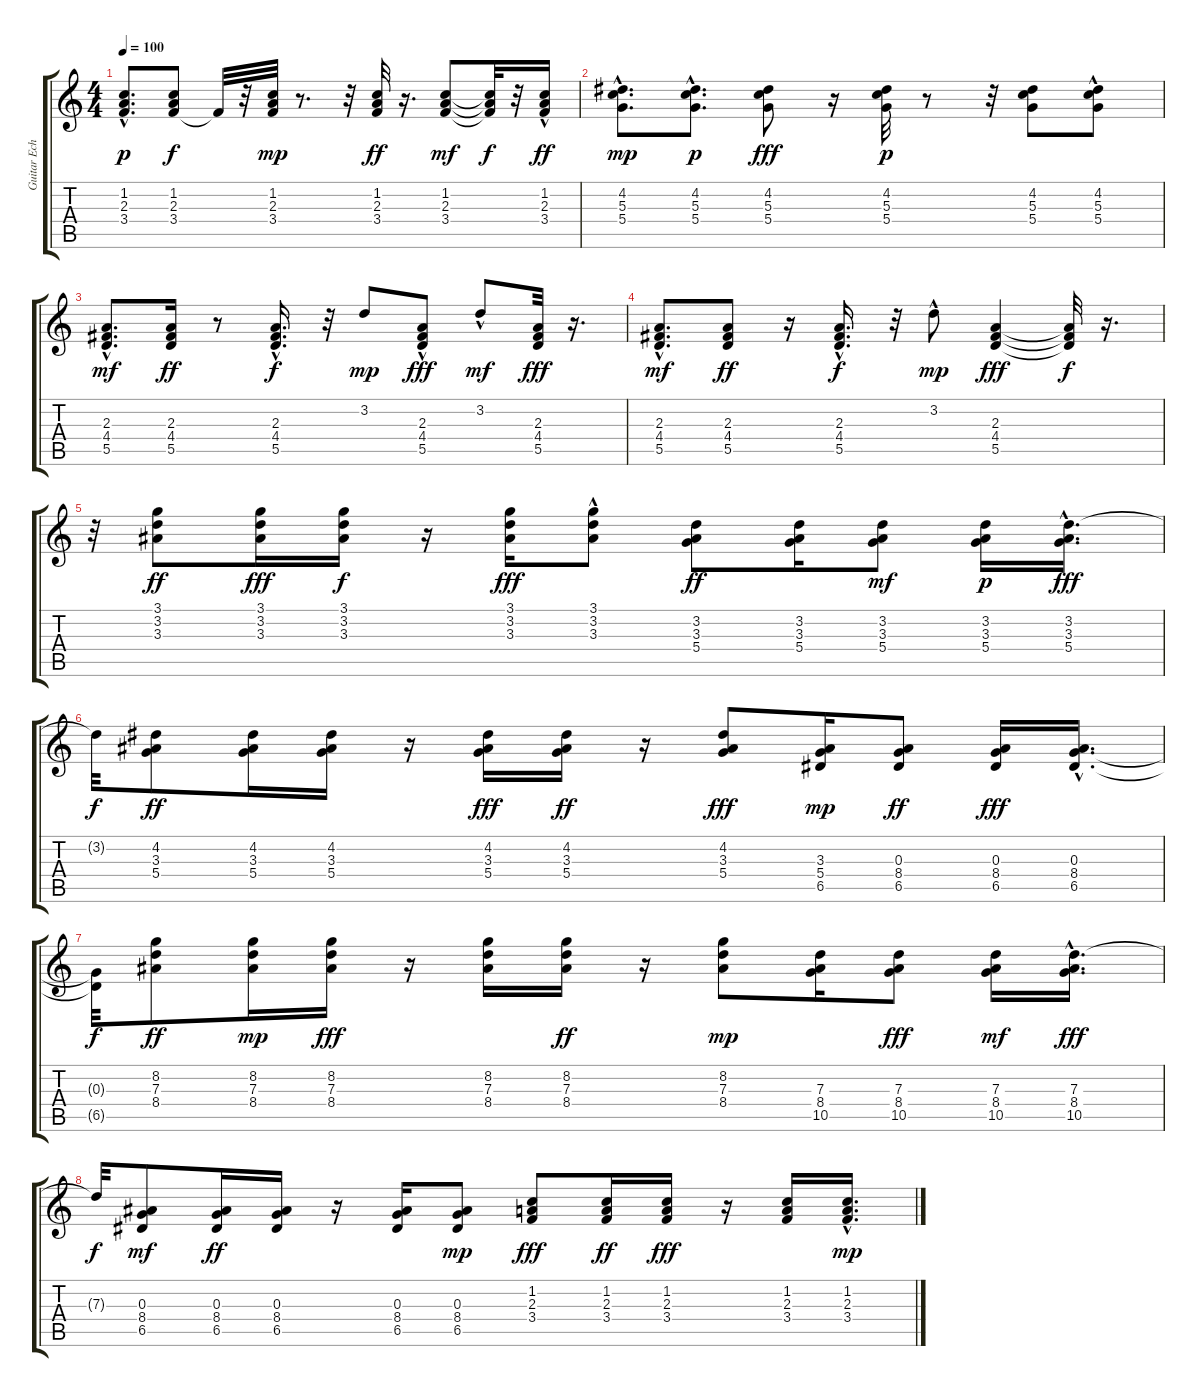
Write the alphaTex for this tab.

\track ("Guitar Echo" "Guitar Ech") {instrument electricguitarmuted}
\staff {score tabs}
\tuning (E4 B3 G3 D3 A2 E2) {hide}
\ts (4 4)
\tempo 100
\clef g2
\ks c
(1.2{hac} 2.3{hac} 3.4{hac}).8{d dy p} (1.2 2.3 3.4).8{dy f} 3.4{t}.32 r.32 (1.2 2.3 3.4).32{dy mp} r.8{d} r.32 (1.2 2.3 3.4).32{dy ff} r.16{d} (1.2 2.3 3.4).8{dy mf} (1.2{t} 2.3{t} 3.4{t}).32{dy f} r.32 (1.2 2.3{hac} 3.4{hac}).16{dy ff} |
(4.2{hac} 5.3{hac} 5.4{hac}).8{d dy mp} (4.2{hac} 5.3 5.4{hac}).8{d dy p} (4.2 5.3 5.4).8{dy fff} r.16 (4.2 5.3 5.4).32{dy p} r.8 r.32 (4.2 5.3 5.4).8 (4.2{hac} 5.3{hac} 5.4{hac}).8 |
(2.3{hac} 4.4{hac} 5.5{hac}).8{d dy mf} (2.3 4.4 5.5).16{dy ff} r.8 (2.3{hac} 4.4{hac} 5.5{hac}).16{d dy f} r.32 3.2.8{dy mp} (2.3{hac} 4.4{hac} 5.5{hac}).8{dy fff} 3.2{hac}.8{dy mf} (2.3 4.4 5.5).32{dy fff} r.16{d} |
(2.3{hac} 4.4{hac} 5.5{hac}).8{d dy mf} (2.3 4.4 5.5).8{dy ff} r.16 (2.3{hac} 4.4{hac} 5.5{hac}).16{d dy f} r.32 3.2{hac}.8{dy mp} (2.3 4.4 5.5).4{dy fff} (2.3{t} 4.4{t} 5.5{t}).32{dy f} r.16{d} |
r.32 (3.1 3.2 3.3).8{dy ff} (3.1 3.2 3.3).16{dy fff} (3.1 3.2 3.3).16{dy f} r.16 (3.1 3.2 3.3).16{dy fff} (3.1{hac} 3.2 3.3).8 (3.2 3.3 5.4).8{dy ff} (3.2 3.3 5.4).16 (3.2 3.3 5.4).8{dy mf} (3.2 3.3 5.4).16{dy p} (3.2{hac} 3.3 5.4).16{d dy fff} |
3.2{t}.32{dy f} (4.2 3.3 5.4).8{dy ff} (4.2 3.3 5.4).16 (4.2 3.3 5.4).16 r.16 (4.2 3.3 5.4).16{dy fff} (4.2 3.3 5.4).16{dy ff} r.16 (4.2 3.3 5.4).8{dy fff} (3.3 5.4 6.5).16{dy mp} (0.3 8.4 6.5).8{dy ff} (0.3 8.4 6.5).16{dy fff} (0.3{hac} 8.4 6.5{hac}).16{d} |
(0.3{t} 6.5{t}).32{dy f} (8.2 7.3 8.4).8{dy ff} (8.2 7.3 8.4).16{dy mp} (8.2 7.3 8.4).16{dy fff} r.16 (8.2 7.3 8.4).16 (8.2 7.3 8.4).16{dy ff} r.16 (8.2 7.3 8.4).8{dy mp} (7.3 8.4 10.5).16 (7.3 8.4 10.5).8{dy fff} (7.3 8.4 10.5).16{dy mf} (7.3{hac} 8.4 10.5).16{d dy fff} |
7.3{t}.32{dy f} (0.3 8.4 6.5).8{dy mf} (0.3 8.4 6.5).16{dy ff} (0.3 8.4 6.5).16 r.16 (0.3 8.4 6.5).16 (0.3 8.4 6.5).8{dy mp} (1.2 2.3 3.4).8{dy fff} (1.2 2.3 3.4).16{dy ff} (1.2 2.3 3.4).16{dy fff} r.16 (1.2 2.3 3.4).16 (1.2{hac} 2.3{hac} 3.4).16{d dy mp}
